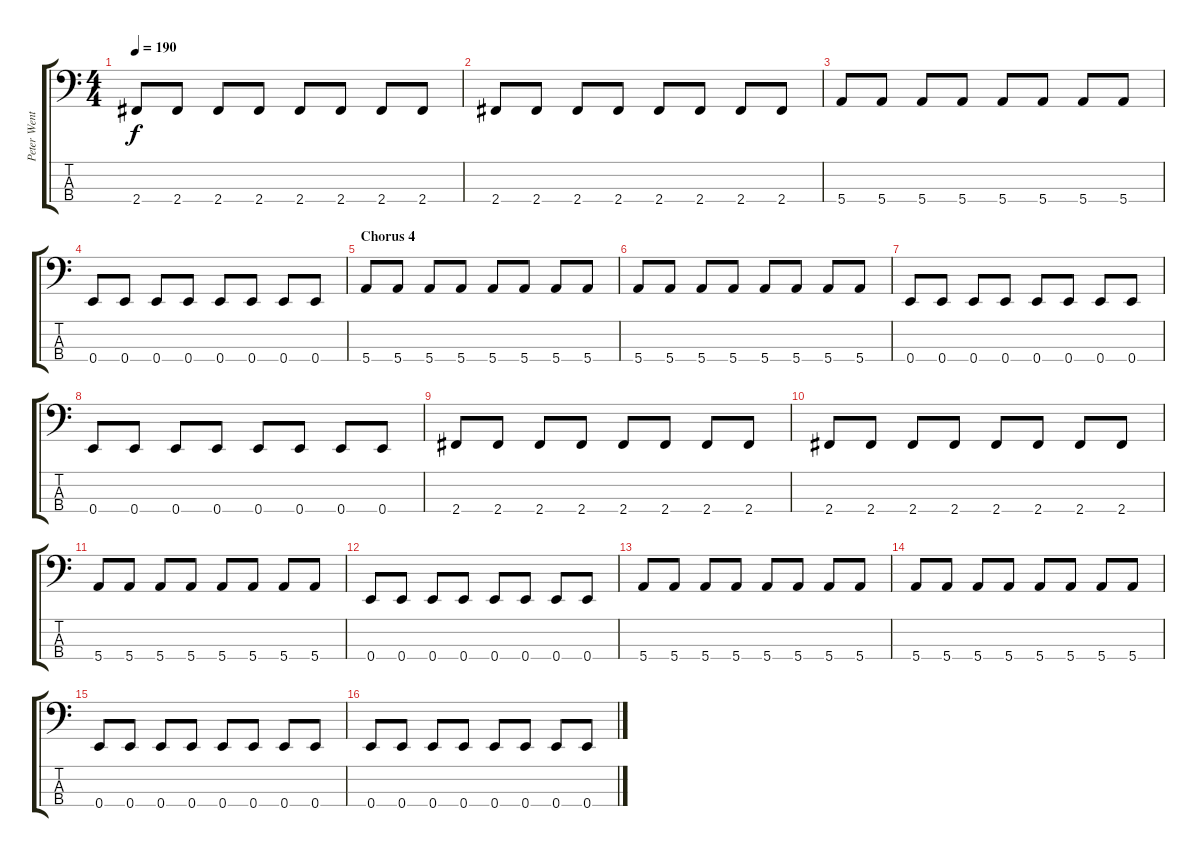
\track ("Peter Wentz (Bass)" "Peter Went") {instrument electricbasspick}
\staff {score tabs}
\tuning (G2 D2 A1 E1) {hide}
\ts (4 4)
\tempo 190
\clef f4
\ks c
2.4.8{dy f} 2.4.8 2.4.8 2.4.8 2.4.8 2.4.8 2.4.8 2.4.8 |
2.4.8 2.4.8 2.4.8 2.4.8 2.4.8 2.4.8 2.4.8 2.4.8 |
5.4.8 5.4.8 5.4.8 5.4.8 5.4.8 5.4.8 5.4.8 5.4.8 |
0.4.8 0.4.8 0.4.8 0.4.8 0.4.8 0.4.8 0.4.8 0.4.8 |
\section ("" "Chorus 4")
5.4.8 5.4.8 5.4.8 5.4.8 5.4.8 5.4.8 5.4.8 5.4.8 |
5.4.8 5.4.8 5.4.8 5.4.8 5.4.8 5.4.8 5.4.8 5.4.8 |
0.4.8 0.4.8 0.4.8 0.4.8 0.4.8 0.4.8 0.4.8 0.4.8 |
0.4.8 0.4.8 0.4.8 0.4.8 0.4.8 0.4.8 0.4.8 0.4.8 |
2.4.8 2.4.8 2.4.8 2.4.8 2.4.8 2.4.8 2.4.8 2.4.8 |
2.4.8 2.4.8 2.4.8 2.4.8 2.4.8 2.4.8 2.4.8 2.4.8 |
5.4.8 5.4.8 5.4.8 5.4.8 5.4.8 5.4.8 5.4.8 5.4.8 |
0.4.8 0.4.8 0.4.8 0.4.8 0.4.8 0.4.8 0.4.8 0.4.8 |
5.4.8 5.4.8 5.4.8 5.4.8 5.4.8 5.4.8 5.4.8 5.4.8 |
5.4.8 5.4.8 5.4.8 5.4.8 5.4.8 5.4.8 5.4.8 5.4.8 |
0.4.8 0.4.8 0.4.8 0.4.8 0.4.8 0.4.8 0.4.8 0.4.8 |
0.4.8 0.4.8 0.4.8 0.4.8 0.4.8 0.4.8 0.4.8 0.4.8
